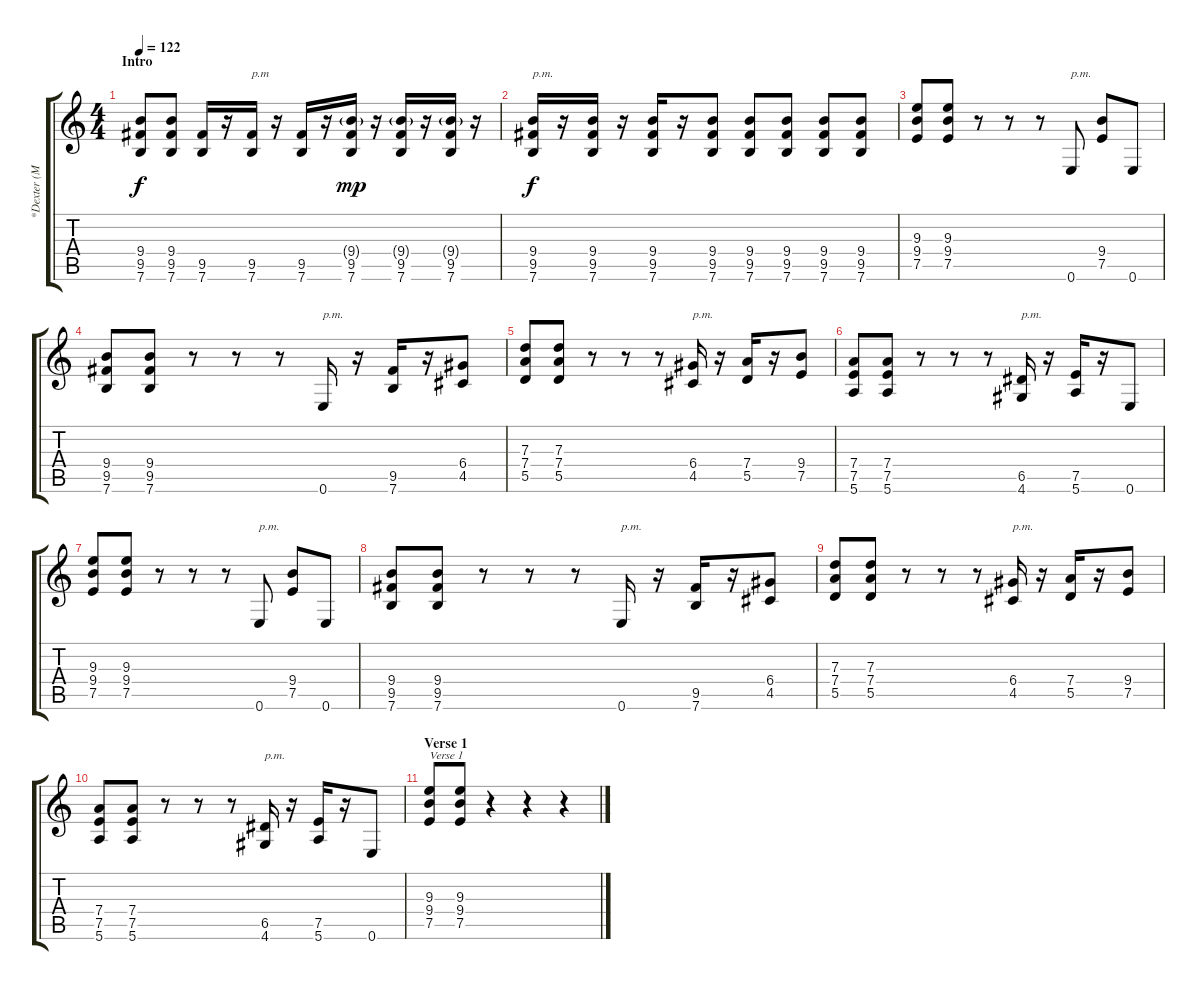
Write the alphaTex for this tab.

\track ("*Dexter (Main guitar)" "*Dexter (M") {instrument distortionguitar}
\staff {score tabs}
\tuning (E4 B3 G3 D3 A2 E2) {hide}
\ts (4 4)
\section ("" "Intro")
\tempo 122
\clef g2
\ks c
(9.4 9.5 7.6).8{dy f instrument distortionguitar} (9.4 9.5 7.6).8 (9.5 7.6).16 r.16 (9.5 7.6).16{txt "p.m"} r.16 (9.5 7.6).16 r.16 (9.4{g} 9.5 7.6).16{dy mp} r.16 (9.4{g} 9.5 7.6).16 r.16 (9.4{g} 9.5 7.6).16 r.16 |
(9.4 9.5 7.6).16{txt "p.m." dy f} r.16 (9.4 9.5 7.6).16 r.16 (9.4 9.5 7.6).16 r.16 (9.4 9.5 7.6).8 (9.4 9.5 7.6).8 (9.4 9.5 7.6).8 (9.4 9.5 7.6).8 (9.4 9.5 7.6).8 |
(9.3 9.4 7.5).8 (9.3 9.4 7.5).8 r.8 r.8 r.8 0.6.8{txt "p.m."} (9.4 7.5).8 0.6.8 |
(9.4 9.5 7.6).8 (9.4 9.5 7.6).8 r.8 r.8 r.8 0.6.16{txt "p.m."} r.16 (9.5 7.6).16 r.16 (6.4 4.5).8 |
(7.3 7.4 5.5).8 (7.3 7.4 5.5).8 r.8 r.8 r.8 (6.4 4.5).16{txt "p.m."} r.16 (7.4 5.5).16 r.16 (9.4 7.5).8 |
(7.4 7.5 5.6).8 (7.4 7.5 5.6).8 r.8 r.8 r.8 (6.5 4.6).16{txt "p.m."} r.16 (7.5 5.6).16 r.16 0.6.8 |
(9.3 9.4 7.5).8 (9.3 9.4 7.5).8 r.8 r.8 r.8 0.6.8{txt "p.m."} (9.4 7.5).8 0.6.8 |
(9.4 9.5 7.6).8 (9.4 9.5 7.6).8 r.8 r.8 r.8 0.6.16{txt "p.m."} r.16 (9.5 7.6).16 r.16 (6.4 4.5).8 |
(7.3 7.4 5.5).8 (7.3 7.4 5.5).8 r.8 r.8 r.8 (6.4 4.5).16{txt "p.m."} r.16 (7.4 5.5).16 r.16 (9.4 7.5).8 |
(7.4 7.5 5.6).8 (7.4 7.5 5.6).8 r.8 r.8 r.8 (6.5 4.6).16{txt "p.m."} r.16 (7.5 5.6).16 r.16 0.6.8 |
\section ("" "Verse 1")
(9.3 9.4 7.5).8{txt "Verse 1"} (9.3 9.4 7.5).8 r.4 r.4 r.4
